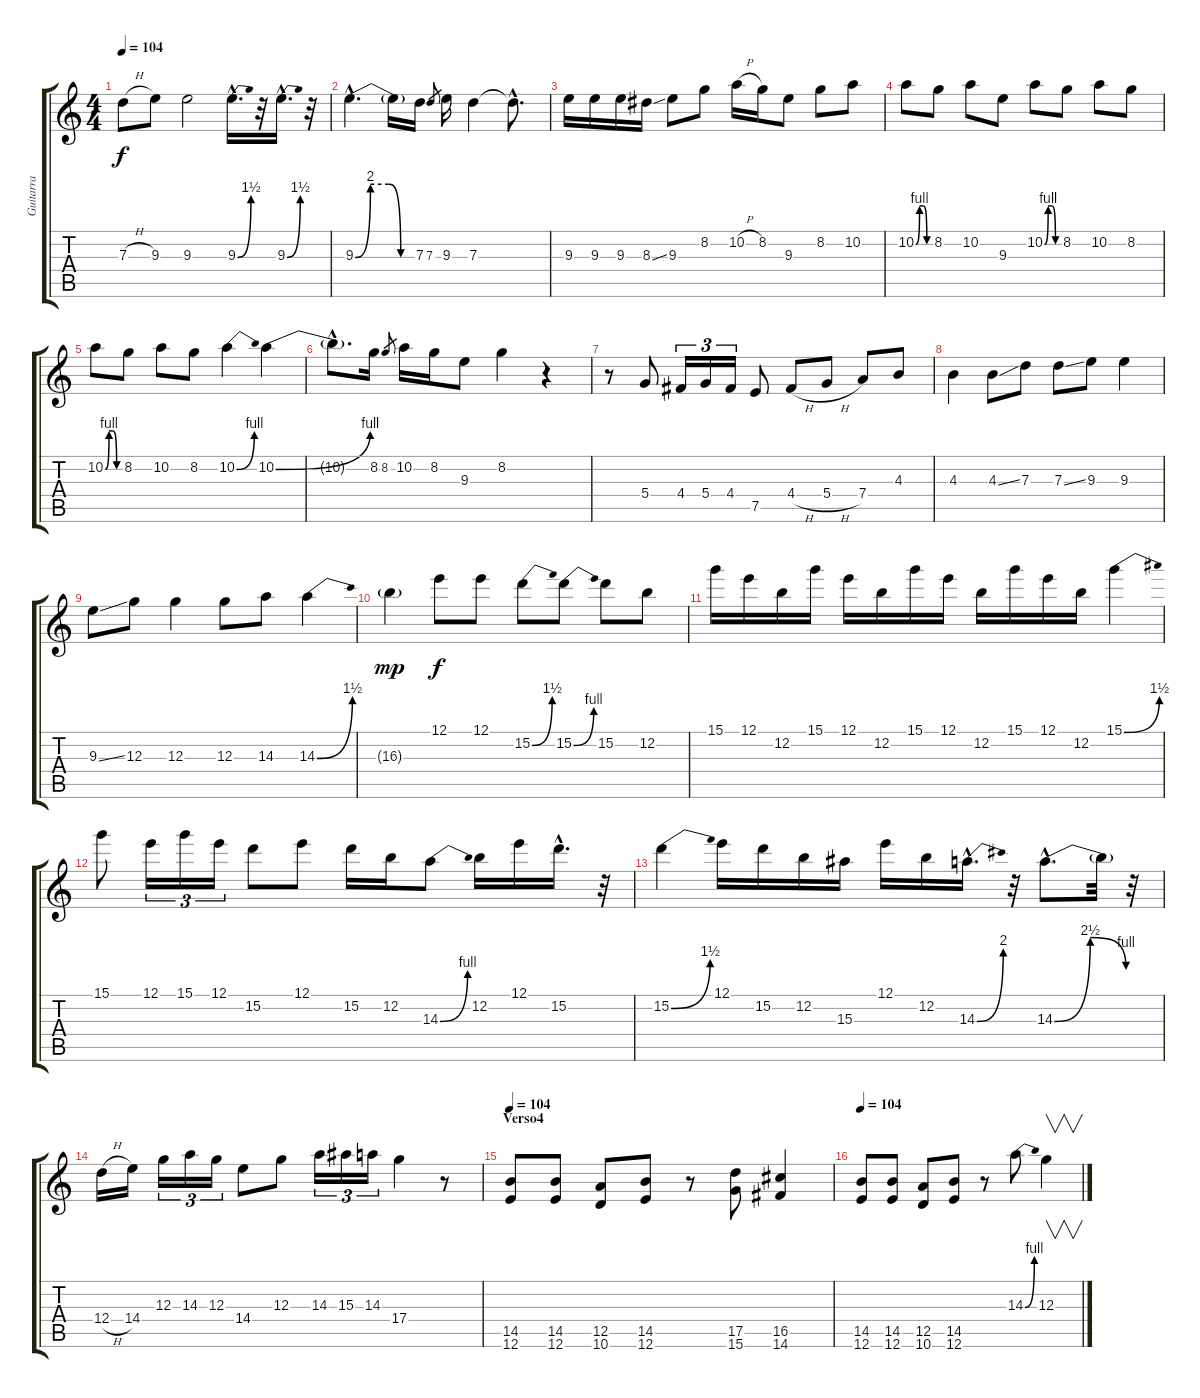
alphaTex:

\track ("Guitarra" "Guitarra") {instrument distortionguitar}
\staff {score tabs}
\tuning (E4 B3 G3 D3 A2 E2) {hide}
\ts (4 4)
\tempo 104
\clef g2
\ks c
7.3{h}.8{dy f} 9.3.8 9.3.2 9.3{be (bend 0 0 60 6) hac}.16{d} r.32 9.3{be (bend 0 0 60 6) hac}.16{d} r.32 |
9.3{be (custom 0 0 15 8 33 8 45 0 60 0) hac}.4{d} 9.3{t}.16 7.3.16 7.3.8{gr} 9.3.16 7.3.4 7.3{hac t}.8{d} |
9.3.16 9.3.16 9.3.16 8.3{ss}.16 9.3.8 8.2.8 10.2{h}.16 8.2.16 9.3.8 8.2.8 10.2.8 |
10.2{be (custom 0 0 15 4 30 4 45 0 60 0)}.8 8.2.8 10.2.8 9.3.8 10.2{be (custom 0 0 15 4 30 4 45 0 60 0)}.8 8.2.8 10.2.8 8.2.8 |
10.2{be (custom 0 0 15 4 30 4 45 0 60 0)}.8 8.2.8 10.2.8 8.2.8 10.2{be (bend 0 0 60 4)}.4 10.2{be (bend 0 0 60 4)}.4 |
10.2{hac t}.8{d} 8.2.16 8.2.8{gr} 10.2.16 8.2.16 9.3.8 8.2.4 r.4 |
r.8 5.4.8 4.4.16{tu (3 2)} 5.4.16{tu (3 2)} 4.4.16{tu (3 2)} 7.5.8 4.4{h}.8 5.4{h}.8 7.4.8 4.3.8 |
4.3.4 4.3{ss}.8 7.3.8 7.3{ss}.8 9.3.8 9.3.4 |
9.3{ss}.8 12.3.8 12.3.4 12.3.8 14.3.8 14.3{be (bend 0 0 60 6)}.4 |
16.3{g}.4{dy mp} 12.1.8{dy f} 12.1.8 15.2{be (bend 0 0 60 6)}.8 15.2{be (bend 0 0 60 4)}.8 15.2.8 12.2.8 |
15.1.16 12.1.16 12.2.16 15.1.16 12.1.16 12.2.16 15.1.16 12.1.16 12.2.16 15.1.16 12.1.16 12.2.16 15.1{be (bend 0 0 60 6)}.4 |
15.1.8 12.1.16{tu (3 2)} 15.1.16{tu (3 2)} 12.1.16{tu (3 2)} 15.2.8 12.1.8 15.2.16 12.2.16 14.3{be (bend 0 0 60 4)}.8 12.2.16 12.1.16 15.2{hac}.16{d} r.32 |
15.2{be (bend 0 0 60 6)}.4 12.1.16 15.2.16 12.2.16 15.3.16 12.1.16 12.2.16 14.3{be (bend 0 0 60 8) hac}.16{d} r.32 14.3{be (bendrelease 0 0 30 10 49 10 60 4) hac}.8{d} 14.3{t}.32 r.32 |
12.4{h}.16 14.4.16 12.3.16{tu (3 2)} 14.3.16{tu (3 2)} 12.3.16{tu (3 2)} 14.4.8 12.3.8 14.3.16{tu (3 2)} 15.3.16{tu (3 2)} 14.3.16{tu (3 2)} 17.4.4 r.8 |
\section ("" "Verso4")
\tempo 104
(14.5 12.6).8 (14.5 12.6).8 (12.5 10.6).8 (14.5 12.6).8 r.8 (17.5 15.6).8 (16.5 14.6).4 |
\tempo 104
(14.5 12.6).8 (14.5 12.6).8 (12.5 10.6).8 (14.5 12.6).8 r.8 14.3{be (bend 0 0 60 4)}.8 12.3.4{v}
